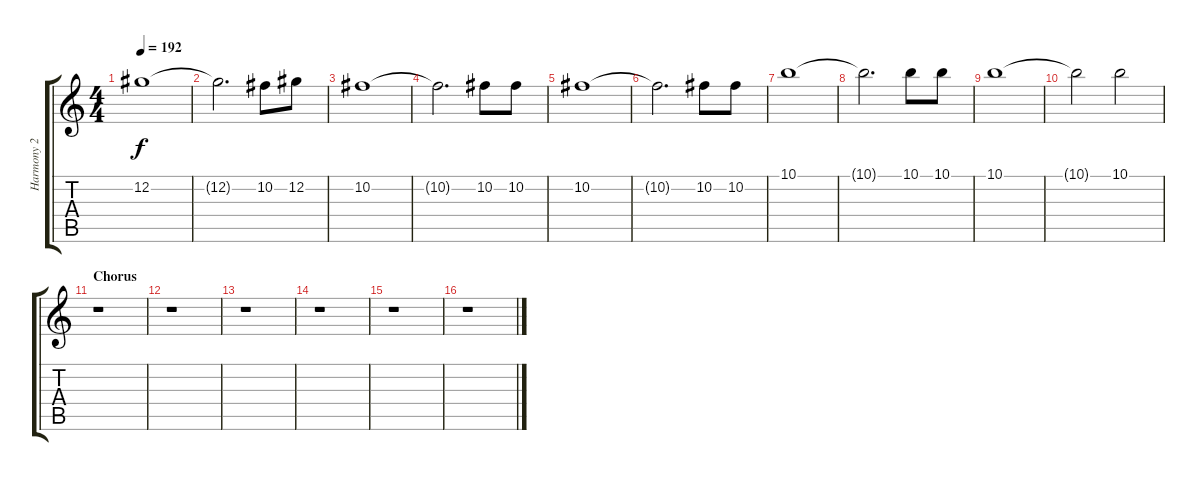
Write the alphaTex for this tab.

\track ("Harmony 2" "Harmony 2") {instrument overdrivenguitar}
\staff {score tabs}
\tuning (Db4 Ab3 E3 B2 Gb2 B1) {hide}
\ts (4 4)
\tempo 192
\clef g2
\ks aminor
12.2.1{dy f} |
12.2{t}.2{d} 10.2.8 12.2.8 |
10.2.1 |
10.2{t}.2{d} 10.2.8 10.2.8 |
10.2.1 |
10.2{t}.2{d} 10.2.8 10.2.8 |
10.1.1 |
10.1{t}.2{d} 10.1.8 10.1.8 |
10.1.1 |
10.1{t}.2 10.1.2 |
\section ("" "Chorus")
r.1 |
r.1 |
r.1 |
r.1 |
r.1 |
r.1
